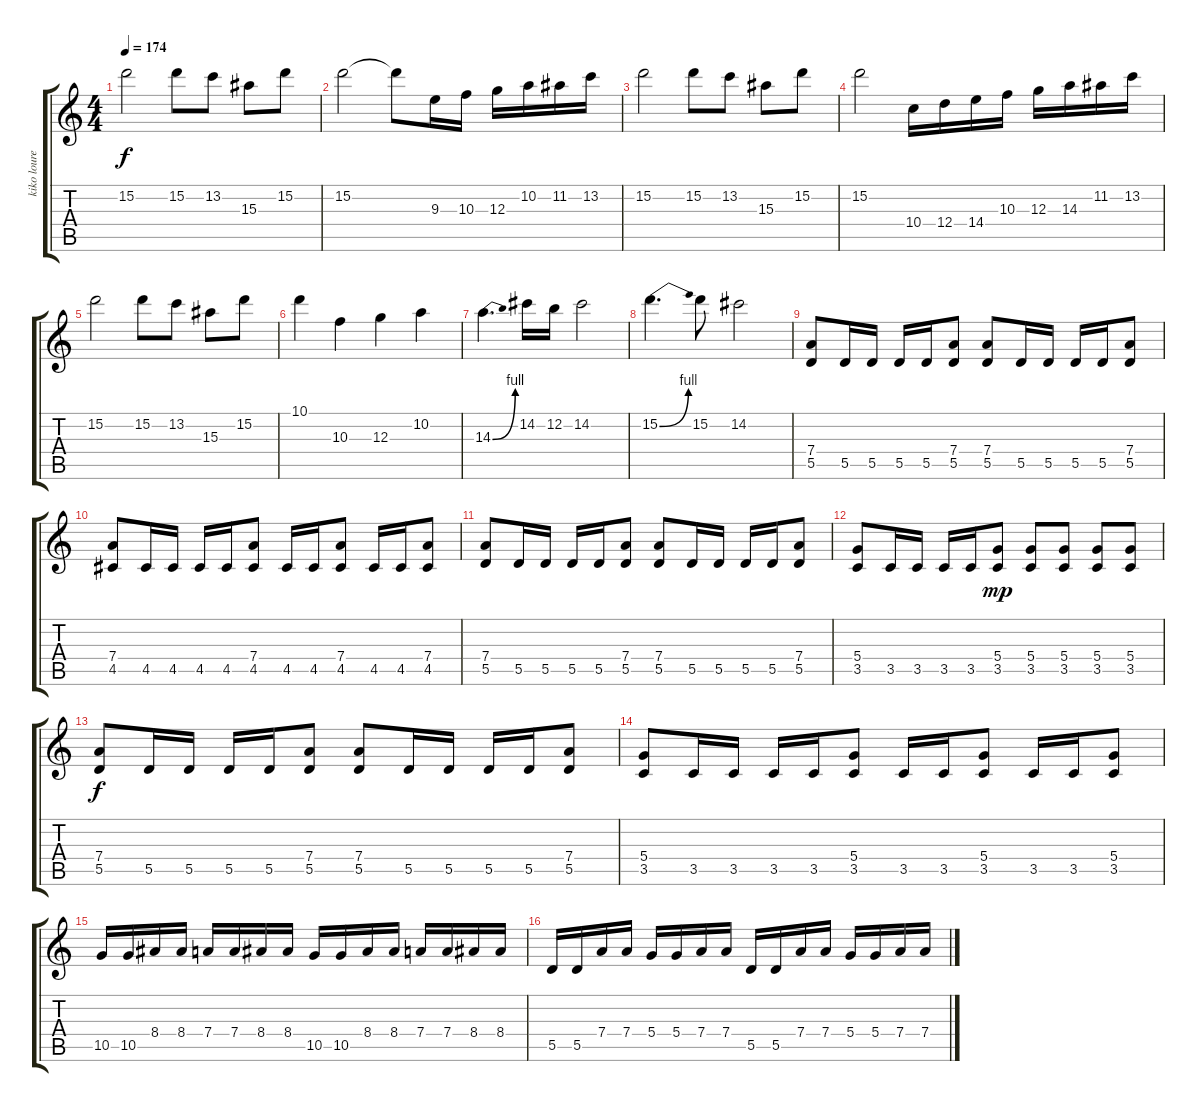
\track ("kiko loureiro" "kiko loure") {instrument distortionguitar}
\staff {score tabs}
\tuning (E4 B3 G3 D3 A2 E2) {hide}
\ts (4 4)
\tempo 174
\clef g2
\ks c
15.2.2{dy f} 15.2.8 13.2.8 15.3.8 15.2.8 |
15.2.2 15.2{t}.8 9.3.16 10.3.16 12.3.16 10.2.16 11.2.16 13.2.16 |
15.2.2 15.2.8 13.2.8 15.3.8 15.2.8 |
15.2.2 10.4.16 12.4.16 14.4.16 10.3.16 12.3.16 14.3.16 11.2.16 13.2.16 |
15.2.2 15.2.8 13.2.8 15.3.8 15.2.8 |
10.1.4 10.3.4 12.3.4 10.2.4 |
14.3{be (bend 0 0 60 4)}.4{d} 14.2.16 12.2.16 14.2.2 |
15.2{be (bend 0 0 60 4)}.4{d} 15.2.8 14.2.2 |
(7.4 5.5).8 5.5.16 5.5.16 5.5.16 5.5.16 (7.4 5.5).8 (7.4 5.5).8 5.5.16 5.5.16 5.5.16 5.5.16 (7.4 5.5).8 |
(7.4 4.5).8 4.5.16 4.5.16 4.5.16 4.5.16 (7.4 4.5).8 4.5.16 4.5.16 (7.4 4.5).8 4.5.16 4.5.16 (7.4 4.5).8 |
(7.4 5.5).8 5.5.16 5.5.16 5.5.16 5.5.16 (7.4 5.5).8 (7.4 5.5).8 5.5.16 5.5.16 5.5.16 5.5.16 (7.4 5.5).8 |
(5.4 3.5).8 3.5.16 3.5.16 3.5.16 3.5.16 (5.4 3.5).8{dy mp} (5.4 3.5).8 (5.4 3.5).8 (5.4 3.5).8 (5.4 3.5).8 |
(7.4 5.5).8{dy f} 5.5.16 5.5.16 5.5.16 5.5.16 (7.4 5.5).8 (7.4 5.5).8 5.5.16 5.5.16 5.5.16 5.5.16 (7.4 5.5).8 |
(5.4 3.5).8 3.5.16 3.5.16 3.5.16 3.5.16 (5.4 3.5).8 3.5.16 3.5.16 (5.4 3.5).8 3.5.16 3.5.16 (5.4 3.5).8 |
10.5.16 10.5.16 8.4.16 8.4.16 7.4.16 7.4.16 8.4.16 8.4.16 10.5.16 10.5.16 8.4.16 8.4.16 7.4.16 7.4.16 8.4.16 8.4.16 |
5.5.16 5.5.16 7.4.16 7.4.16 5.4.16 5.4.16 7.4.16 7.4.16 5.5.16 5.5.16 7.4.16 7.4.16 5.4.16 5.4.16 7.4.16 7.4.16
